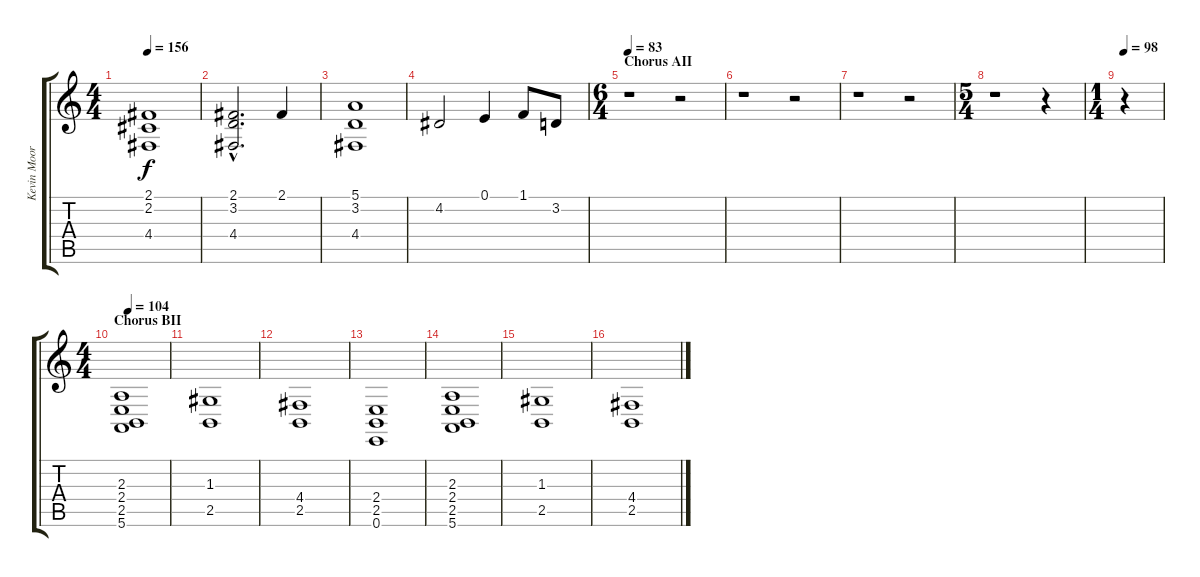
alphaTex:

\track ("Kevin Moore (organ)" "Kevin Moor") {instrument lead1square}
\staff {score tabs}
\tuning (E4 B3 G3 D3 A2 E2) {hide}
\ts (4 4)
\tempo 156
\clef g2
\ks c
(2.1 2.2 4.4).1{dy f} |
(2.1{hac} 3.2 4.4).2{d} 2.1.4 |
(5.1 3.2 4.4).1 |
4.2.2 0.1.4 1.1.8 3.2.8 |
\ts (6 4)
\section ("" "Chorus AII")
\tempo 83
r.1 r.2 |
r.1 r.2 |
r.1 r.2 |
\ts (5 4)
r.1 r.4 |
\ts (1 4)
\tempo 98
r.4 |
\ts (4 4)
\section ("" "Chorus BII")
\tempo 104
(2.3 2.4 2.5 5.6).1 |
(1.3 2.5).1 |
(4.4 2.5).1 |
(2.4 2.5 0.6).1 |
(2.3 2.4 2.5 5.6).1 |
(1.3 2.5).1 |
(4.4 2.5).1
